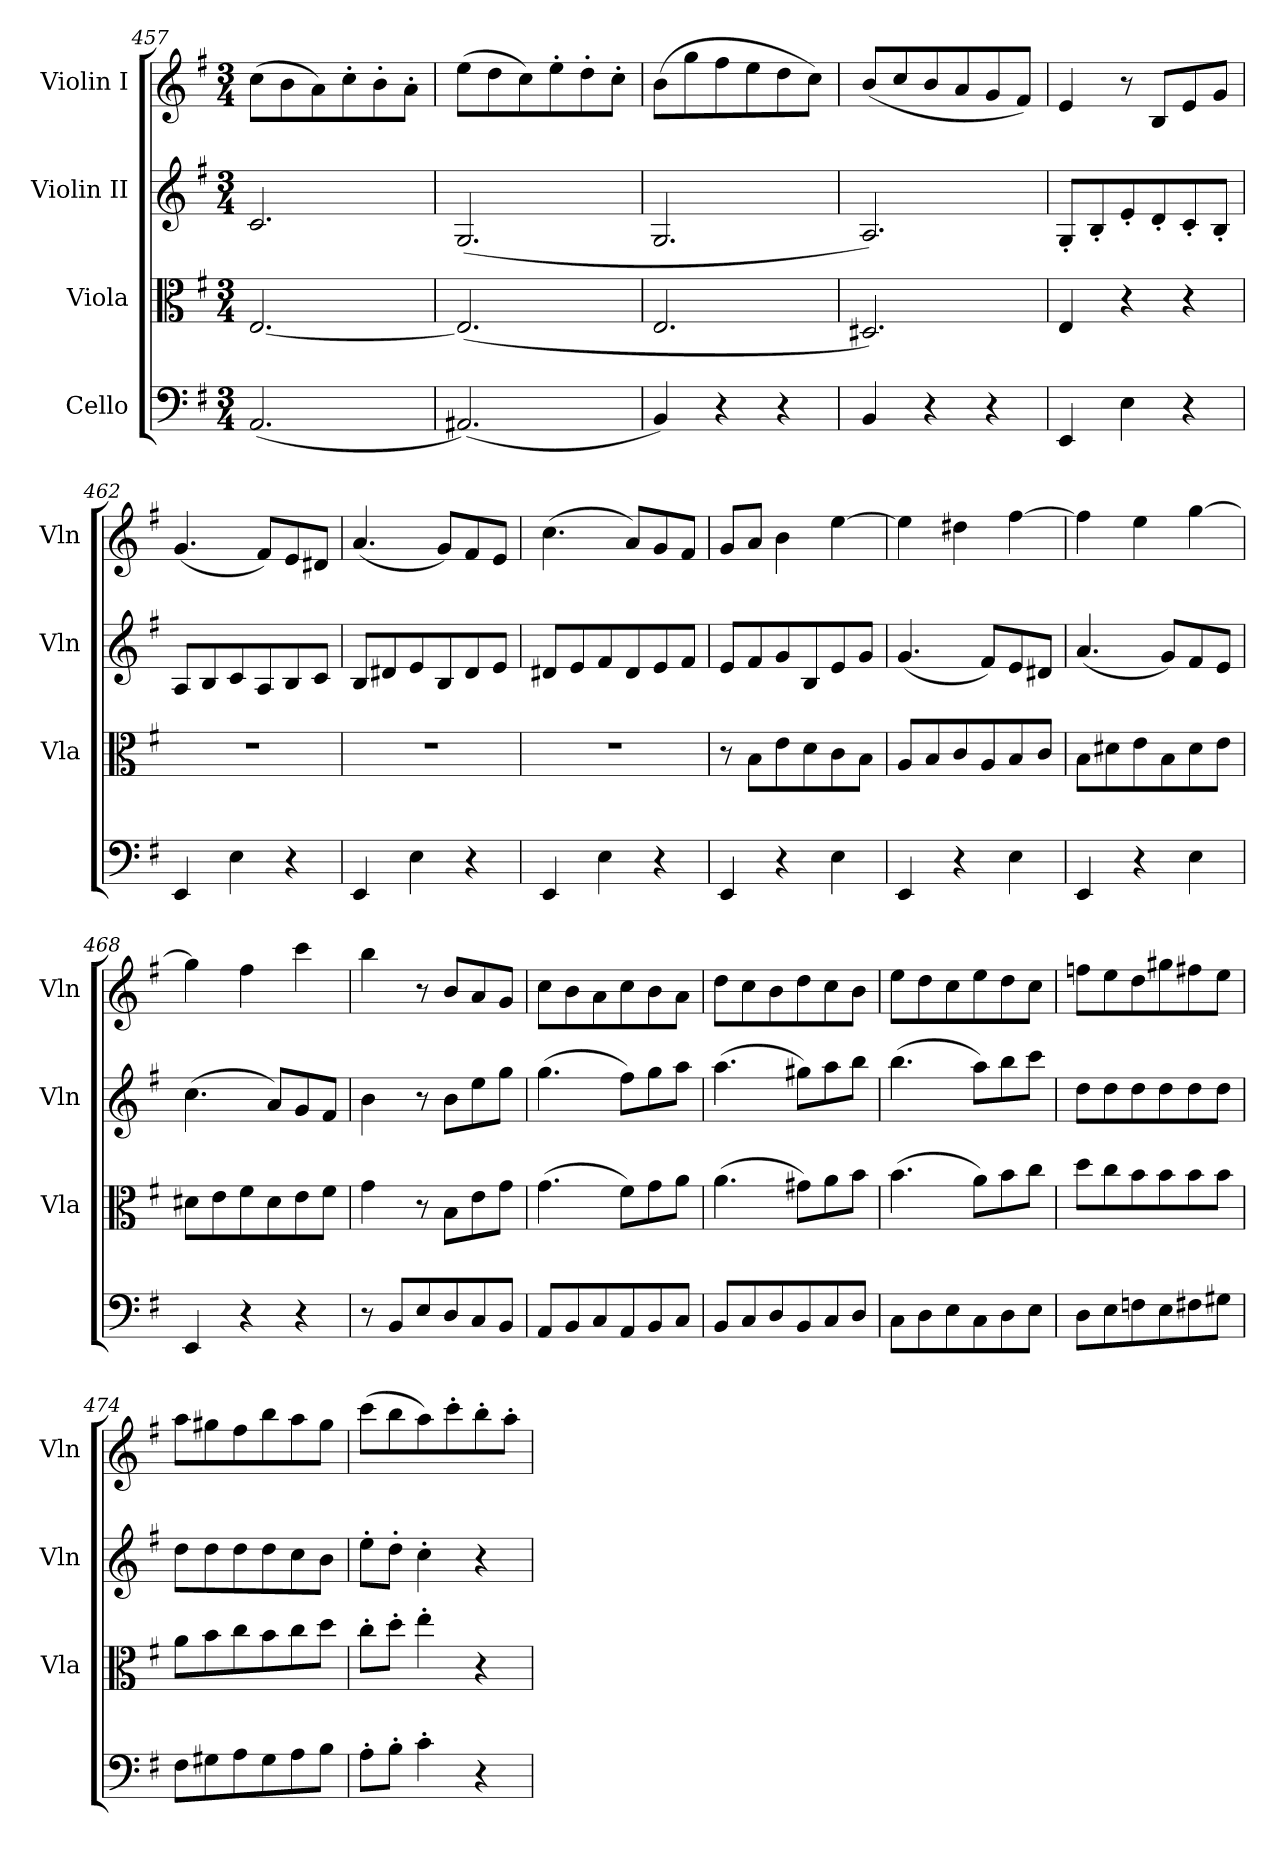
**kern	**kern	**kern	**kern
*part4	*part3	*part2	*part1
*staff4	*staff3	*staff2	*staff1
*I"Cello	*I"Viola	*I"Violin II	*I"Violin I
*	*I'Vla	*I'Vln	*I'Vln
*clefF4	*clefC3	*clefG2	*clefG2
*k[f#]	*k[f#]	*k[f#]	*k[f#]
*M3/4	*M3/4	*M3/4	*M3/4
=457	=457	=457	=457
(<2.AA/	[2.E/	2.c/	(>8cc\L
.	.	.	8b\
.	.	.	8a\)
.	.	.	8cc'\
.	.	.	8b'\
.	.	.	8a'\J
=458	=458	=458	=458
(<2.AA#X/)	(>2.E/]	(>2.G/	(>8ee\L
.	.	.	8dd\
.	.	.	8cc\)
.	.	.	8ee'\
.	.	.	8dd'\
.	.	.	8cc'\J
=459	=459	=459	=459
4BB/)	2.E/	2.G/	(>8b\L
.	.	.	8gg\
4r	.	.	8ff#\
.	.	.	8ee\
4r	.	.	8dd\
.	.	.	8cc\J)
=460	=460	=460	=460
4BB/	2.D#X/)	2.A/)	(<8b/L
.	.	.	8cc/
4r	.	.	8b/
.	.	.	8a/
4r	.	.	8g/
.	.	.	8f#/J)
=461	=461	=461	=461
4EE/	4E/	8G'/L	4e/
.	.	8B'/	.
4E\	4r	8e'/	8r
.	.	8d'/	8B/L
4r	4r	8c'/	8e/
.	.	8B'/J	8g/J
=462	=462	=462	=462
4EE/	2.r	8A/L	(<4.g/
.	.	8B/	.
4E\	.	8c/	.
.	.	8A/	8f#/L)
4r	.	8B/	8e/
.	.	8c/J	8d#X/J
!!LO:LB:g=z
=463	=463	=463	=463
4EE/	2.r	8B/L	(<4.a/
.	.	8d#X/	.
4E\	.	8e/	.
.	.	8B/	8g/L)
4r	.	8d#/	8f#/
.	.	8e/J	8e/J
=464	=464	=464	=464
4EE/	2.r	8d#X/L	(>4.cc\
.	.	8e/	.
4E\	.	8f#/	.
.	.	8d#/	8a/L)
4r	.	8e/	8g/
.	.	8f#/J	8f#/J
=465	=465	=465	=465
4EE/	8r	8e/L	8g/L
.	8B\L	8f#/	8a/J
4r	8e\	8g/	4b\
.	8d\	8B/	.
4E\	8c\	8e/	[4ee\
.	8B\J	8g/J	.
=466	=466	=466	=466
4EE/	8A/L	(<4.g/	4ee\]
.	8B/	.	.
4r	8c/	.	4dd#X\
.	8A/	8f#/L)	.
4E\	8B/	8e/	[4ff#\
.	8c/J	8d#X/J	.
=467	=467	=467	=467
4EE/	8B\L	(<4.a/	4ff#\]
.	8d#X\	.	.
4r	8e\	.	4ee\
.	8B\	8g/L)	.
4E\	8d#\	8f#/	[4gg\
.	8e\J	8e/J	.
=468	=468	=468	=468
4EE/	8d#X\L	(>4.cc\	4gg\]
.	8e\	.	.
4r	8f#\	.	4ff#\
.	8d#\	8a/L)	.
4r	8e\	8g/	4ccc\
.	8f#\J	8f#/J	.
=469	=469	=469	=469
8r	4g\	4b\	4bb\
8BB/L	.	.	.
8E/	8r	8r	8r
8D/	8B\L	8b\L	8b/L
8C/	8e\	8ee\	8a/
8BB/J	8g\J	8gg\J	8g/J
=470	=470	=470	=470
8AA/L	(>4.g\	(>4.gg\	8cc\L
8BB/	.	.	8b\
8C/	.	.	8a\
8AA/	8f#\L)	8ff#\L)	8cc\
8BB/	8g\	8gg\	8b\
8C/J	8a\J	8aa\J	8a\J
=471	=471	=471	=471
8BB/L	(>4.a\	(>4.aa\	8dd\L
8C/	.	.	8cc\
8D/	.	.	8b\
8BB/	8g#X\L)	8gg#X\L)	8dd\
8C/	8a\	8aa\	8cc\
8D/J	8b\J	8bb\J	8b\J
=472	=472	=472	=472
8C\L	(>4.b\	(>4.bb\	8ee\L
8D\	.	.	8dd\
8E\	.	.	8cc\
8C\	8a\L)	8aa\L)	8ee\
8D\	8b\	8bb\	8dd\
8E\J	8cc\J	8ccc\J	8cc\J
=473	=473	=473	=473
8D\L	8dd\L	8dd\L	8ffn\L
8E\	8cc\	8dd\	8ee\
8Fn\	8b\	8dd\	8dd\
8E\	8b\	8dd\	8gg#X\
8F#X\	8b\	8dd\	8ff#X\
8G#X\J	8b\J	8dd\J	8ee\J
!!LO:LB:g=z
=474	=474	=474	=474
8F#\L	8a\L	8dd\L	8aa\L
8G#X\	8b\	8dd\	8gg#X\
8A\	8cc\	8dd\	8ff#\
8G#\	8b\	8dd\	8bb\
8A\	8cc\	8cc\	8aa\
8B\J	8dd\J	8b\J	8gg#\J
=475	=475	=475	=475
8A'\L	8cc'\L	8ee'\L	(>8ccc\L
8B'\J	8dd'\J	8dd'\J	8bb\
4c'\	4ee'\	4cc'\	8aa\)
.	.	.	8ccc'\
4r	4r	4r	8bb'\
.	.	.	8aa'\J
=	=	=	=
*-	*-	*-	*-
